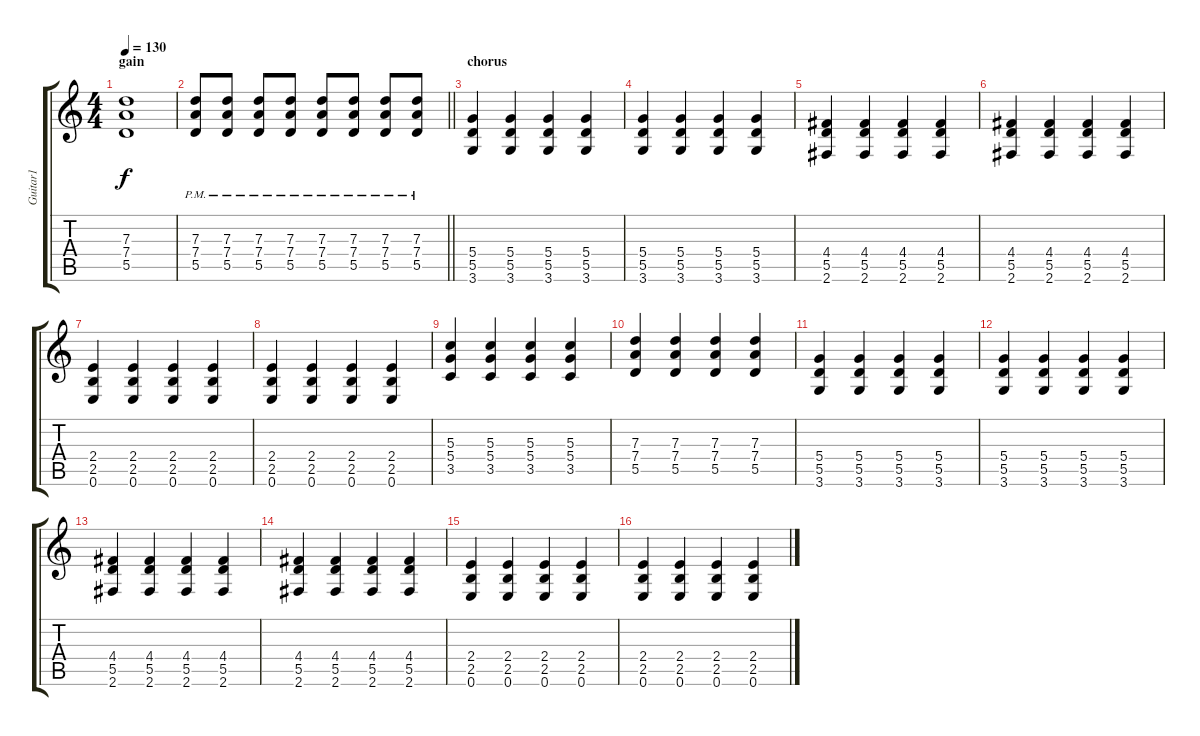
\track ("Guitar1" "Guitar1") {instrument acousticguitarnylon}
\staff {score tabs}
\tuning (E4 B3 G3 D3 A2 E2) {hide}
\ts (4 4)
\section ("" "gain")
\tempo 130
\clef g2
\ks c
(7.3 7.4 5.5).1{dy f} |
\barLineRight lightlight
(7.3{pm} 7.4{pm} 5.5{pm}).8 (7.3{pm} 7.4{pm} 5.5{pm}).8 (7.3{pm} 7.4{pm} 5.5{pm}).8 (7.3{pm} 7.4{pm} 5.5{pm}).8 (7.3{pm} 7.4{pm} 5.5{pm}).8 (7.3{pm} 7.4{pm} 5.5{pm}).8 (7.3{pm} 7.4{pm} 5.5{pm}).8 (7.3{pm} 7.4{pm} 5.5{pm}).8 |
\section ("" "chorus")
(5.4 5.5 3.6).4{volume 10 balance 14} (5.4 5.5 3.6).4 (5.4 5.5 3.6).4 (5.4 5.5 3.6).4 |
(5.4 5.5 3.6).4 (5.4 5.5 3.6).4 (5.4 5.5 3.6).4 (5.4 5.5 3.6).4 |
(4.4 5.5 2.6).4 (4.4 5.5 2.6).4 (4.4 5.5 2.6).4 (4.4 5.5 2.6).4 |
(4.4 5.5 2.6).4 (4.4 5.5 2.6).4 (4.4 5.5 2.6).4 (4.4 5.5 2.6).4 |
(2.4 2.5 0.6).4 (2.4 2.5 0.6).4 (2.4 2.5 0.6).4 (2.4 2.5 0.6).4 |
(2.4 2.5 0.6).4 (2.4 2.5 0.6).4 (2.4 2.5 0.6).4 (2.4 2.5 0.6).4 |
(5.3 5.4 3.5).4 (5.3 5.4 3.5).4 (5.3 5.4 3.5).4 (5.3 5.4 3.5).4 |
(7.3 7.4 5.5).4 (7.3 7.4 5.5).4 (7.3 7.4 5.5).4 (7.3 7.4 5.5).4 |
(5.4 5.5 3.6).4 (5.4 5.5 3.6).4 (5.4 5.5 3.6).4 (5.4 5.5 3.6).4 |
(5.4 5.5 3.6).4 (5.4 5.5 3.6).4 (5.4 5.5 3.6).4 (5.4 5.5 3.6).4 |
(4.4 5.5 2.6).4 (4.4 5.5 2.6).4 (4.4 5.5 2.6).4 (4.4 5.5 2.6).4 |
(4.4 5.5 2.6).4 (4.4 5.5 2.6).4 (4.4 5.5 2.6).4 (4.4 5.5 2.6).4 |
(2.4 2.5 0.6).4 (2.4 2.5 0.6).4 (2.4 2.5 0.6).4 (2.4 2.5 0.6).4 |
(2.4 2.5 0.6).4 (2.4 2.5 0.6).4 (2.4 2.5 0.6).4 (2.4 2.5 0.6).4
